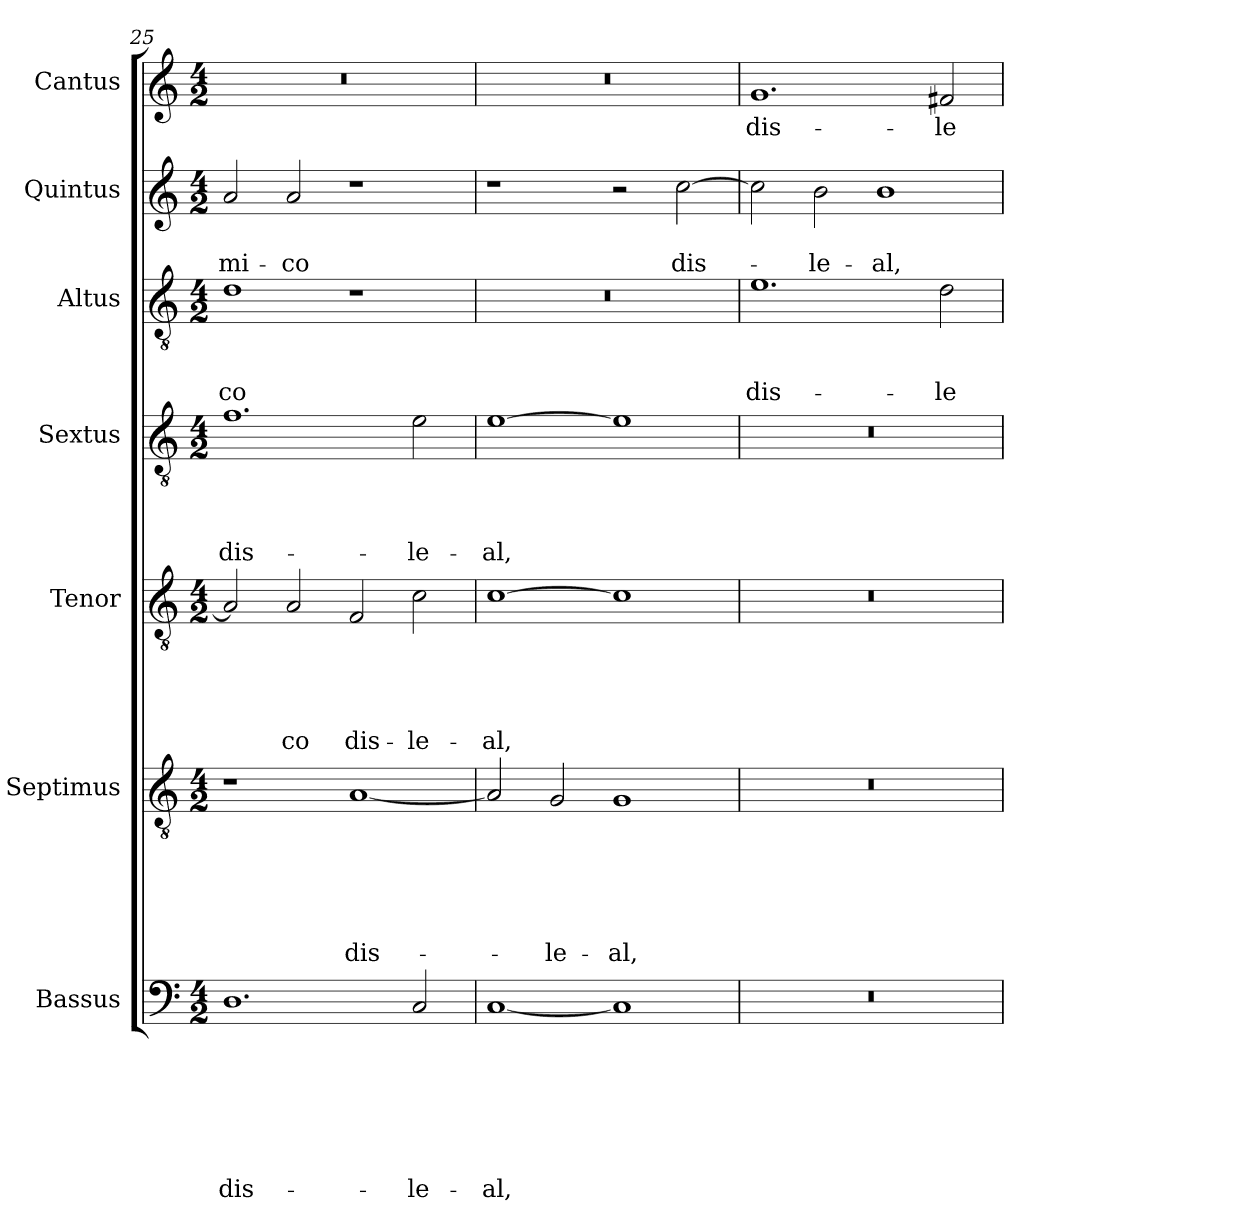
**kern	**text	**text	**text	**text	**text	**text	**text	**kern	**text	**text	**text	**text	**text	**text	**kern	**text	**text	**text	**text	**text	**kern	**text	**text	**text	**text	**kern	**text	**text	**text	**kern	**text	**text	**kern	**text
*part7	*part7	*part7	*part7	*part7	*part7	*part7	*part7	*part6	*part6	*part6	*part6	*part6	*part6	*part6	*part5	*part5	*part5	*part5	*part5	*part5	*part4	*part4	*part4	*part4	*part4	*part3	*part3	*part3	*part3	*part2	*part2	*part2	*part1	*part1
*staff7	*staff7	*staff7	*staff7	*staff7	*staff7	*staff7	*staff7	*staff6	*staff6	*staff6	*staff6	*staff6	*staff6	*staff6	*staff5	*staff5	*staff5	*staff5	*staff5	*staff5	*staff4	*staff4	*staff4	*staff4	*staff4	*staff3	*staff3	*staff3	*staff3	*staff2	*staff2	*staff2	*staff1	*staff1
*I"Bassus	*	*	*	*	*	*	*	*I"Septimus	*	*	*	*	*	*	*I"Tenor	*	*	*	*	*	*I"Sextus	*	*	*	*	*I"Altus	*	*	*	*I"Quintus	*	*	*I"Cantus	*
*clefF4	*	*	*	*	*	*	*	*clefGv2	*	*	*	*	*	*	*clefGv2	*	*	*	*	*	*clefGv2	*	*	*	*	*clefGv2	*	*	*	*clefG2	*	*	*clefG2	*
*k[]	*	*	*	*	*	*	*	*k[]	*	*	*	*	*	*	*k[]	*	*	*	*	*	*k[]	*	*	*	*	*k[]	*	*	*	*k[]	*	*	*k[]	*
*C:	*	*	*	*	*	*	*	*C:	*	*	*	*	*	*	*C:	*	*	*	*	*	*C:	*	*	*	*	*C:	*	*	*	*C:	*	*	*C:	*
*M4/2	*	*	*	*	*	*	*	*M4/2	*	*	*	*	*	*	*M4/2	*	*	*	*	*	*M4/2	*	*	*	*	*M4/2	*	*	*	*M4/2	*	*	*M4/2	*
=25	=25	=25	=25	=25	=25	=25	=25	=25	=25	=25	=25	=25	=25	=25	=25	=25	=25	=25	=25	=25	=25	=25	=25	=25	=25	=25	=25	=25	=25	=25	=25	=25	=25	=25
!	!	!	!	!	!	!	!LO:LY:b	!	!	!	!	!	!	!	!	!	!	!	!	!	!	!	!	!	!LO:LY:b	!	!	!	!LO:LY:b	!	!	!LO:LY:b	!	!
1.D	.	.	.	.	.	.	dis-	1r	.	.	.	.	.	.	2A/]	.	.	.	.	.	1.f	.	.	.	dis-	1d	.	.	-co	2a/	.	-mi-	0r	.
!	!	!	!	!	!	!	!	!	!	!	!	!	!	!	!	!	!	!	!	!LO:LY:b	!	!	!	!	!	!	!	!	!	!	!	!LO:LY:b	!	!
.	.	.	.	.	.	.	.	.	.	.	.	.	.	.	2A/	.	.	.	.	-co	.	.	.	.	.	.	.	.	.	2a/	.	-co	.	.
!	!	!	!	!	!	!	!	!	!	!	!	!	!	!LO:LY:b	!	!	!	!	!	!LO:LY:b	!	!	!	!	!	!	!	!	!	!	!	!	!	!
.	.	.	.	.	.	.	.	[<1A	.	.	.	.	.	dis-	2F/	.	.	.	.	dis-	.	.	.	.	.	1r	.	.	.	1r	.	.	.	.
!	!	!	!	!	!	!	!LO:LY:b	!	!	!	!	!	!	!	!	!	!	!	!	!LO:LY:b	!	!	!	!	!LO:LY:b	!	!	!	!	!	!	!	!	!
2C/	.	.	.	.	.	.	-le-	.	.	.	.	.	.	.	2c\	.	.	.	.	-le-	2e\	.	.	.	-le-	.	.	.	.	.	.	.	.	.
=26	=26	=26	=26	=26	=26	=26	=26	=26	=26	=26	=26	=26	=26	=26	=26	=26	=26	=26	=26	=26	=26	=26	=26	=26	=26	=26	=26	=26	=26	=26	=26	=26	=26	=26
!	!	!	!	!	!	!	!LO:LY:b	!	!	!	!	!	!	!	!	!	!	!	!	!LO:LY:b	!	!	!	!	!LO:LY:b	!	!	!	!	!	!	!	!	!
[<1C	.	.	.	.	.	.	-al,	2A/]	.	.	.	.	.	.	[>1c	.	.	.	.	-al,	[>1e	.	.	.	-al,	0r	.	.	.	1r	.	.	0r	.
!	!	!	!	!	!	!	!	!	!	!	!	!	!	!LO:LY:b	!	!	!	!	!	!	!	!	!	!	!	!	!	!	!	!	!	!	!	!
.	.	.	.	.	.	.	.	2G/	.	.	.	.	.	-le-	.	.	.	.	.	.	.	.	.	.	.	.	.	.	.	.	.	.	.	.
!	!	!	!	!	!	!	!	!	!	!	!	!	!	!LO:LY:b	!	!	!	!	!	!	!	!	!	!	!	!	!	!	!	!	!	!	!	!
1C]	.	.	.	.	.	.	.	1G	.	.	.	.	.	-al,	1c]	.	.	.	.	.	1e]	.	.	.	.	.	.	.	.	2r	.	.	.	.
!	!	!	!	!	!	!	!	!	!	!	!	!	!	!	!	!	!	!	!	!	!	!	!	!	!	!	!	!	!	!	!	!LO:LY:b	!	!
.	.	.	.	.	.	.	.	.	.	.	.	.	.	.	.	.	.	.	.	.	.	.	.	.	.	.	.	.	.	[>2cc\	.	dis-	.	.
=27	=27	=27	=27	=27	=27	=27	=27	=27	=27	=27	=27	=27	=27	=27	=27	=27	=27	=27	=27	=27	=27	=27	=27	=27	=27	=27	=27	=27	=27	=27	=27	=27	=27	=27
!	!	!	!	!	!	!	!	!	!	!	!	!	!	!	!	!	!	!	!	!	!	!	!	!	!	!	!	!	!LO:LY:b	!	!	!	!	!LO:LY:b
0r	.	.	.	.	.	.	.	0r	.	.	.	.	.	.	0r	.	.	.	.	.	0r	.	.	.	.	1.e	.	.	dis-	2cc\]	.	.	1.g	dis-
!	!	!	!	!	!	!	!	!	!	!	!	!	!	!	!	!	!	!	!	!	!	!	!	!	!	!	!	!	!	!	!	!LO:LY:b	!	!
.	.	.	.	.	.	.	.	.	.	.	.	.	.	.	.	.	.	.	.	.	.	.	.	.	.	.	.	.	.	2b\	.	-le-	.	.
!	!	!	!	!	!	!	!	!	!	!	!	!	!	!	!	!	!	!	!	!	!	!	!	!	!	!	!	!	!	!	!	!LO:LY:b	!	!
.	.	.	.	.	.	.	.	.	.	.	.	.	.	.	.	.	.	.	.	.	.	.	.	.	.	.	.	.	.	1b	.	-al,	.	.
!	!	!	!	!	!	!	!	!	!	!	!	!	!	!	!	!	!	!	!	!	!	!	!	!	!	!	!	!	!LO:LY:b	!	!	!	!	!LO:LY:b
.	.	.	.	.	.	.	.	.	.	.	.	.	.	.	.	.	.	.	.	.	.	.	.	.	.	2d\	.	.	-le-	.	.	.	2f#X/	-le-
=	=	=	=	=	=	=	=	=	=	=	=	=	=	=	=	=	=	=	=	=	=	=	=	=	=	=	=	=	=	=	=	=	=	=
*-	*-	*-	*-	*-	*-	*-	*-	*-	*-	*-	*-	*-	*-	*-	*-	*-	*-	*-	*-	*-	*-	*-	*-	*-	*-	*-	*-	*-	*-	*-	*-	*-	*-	*-
